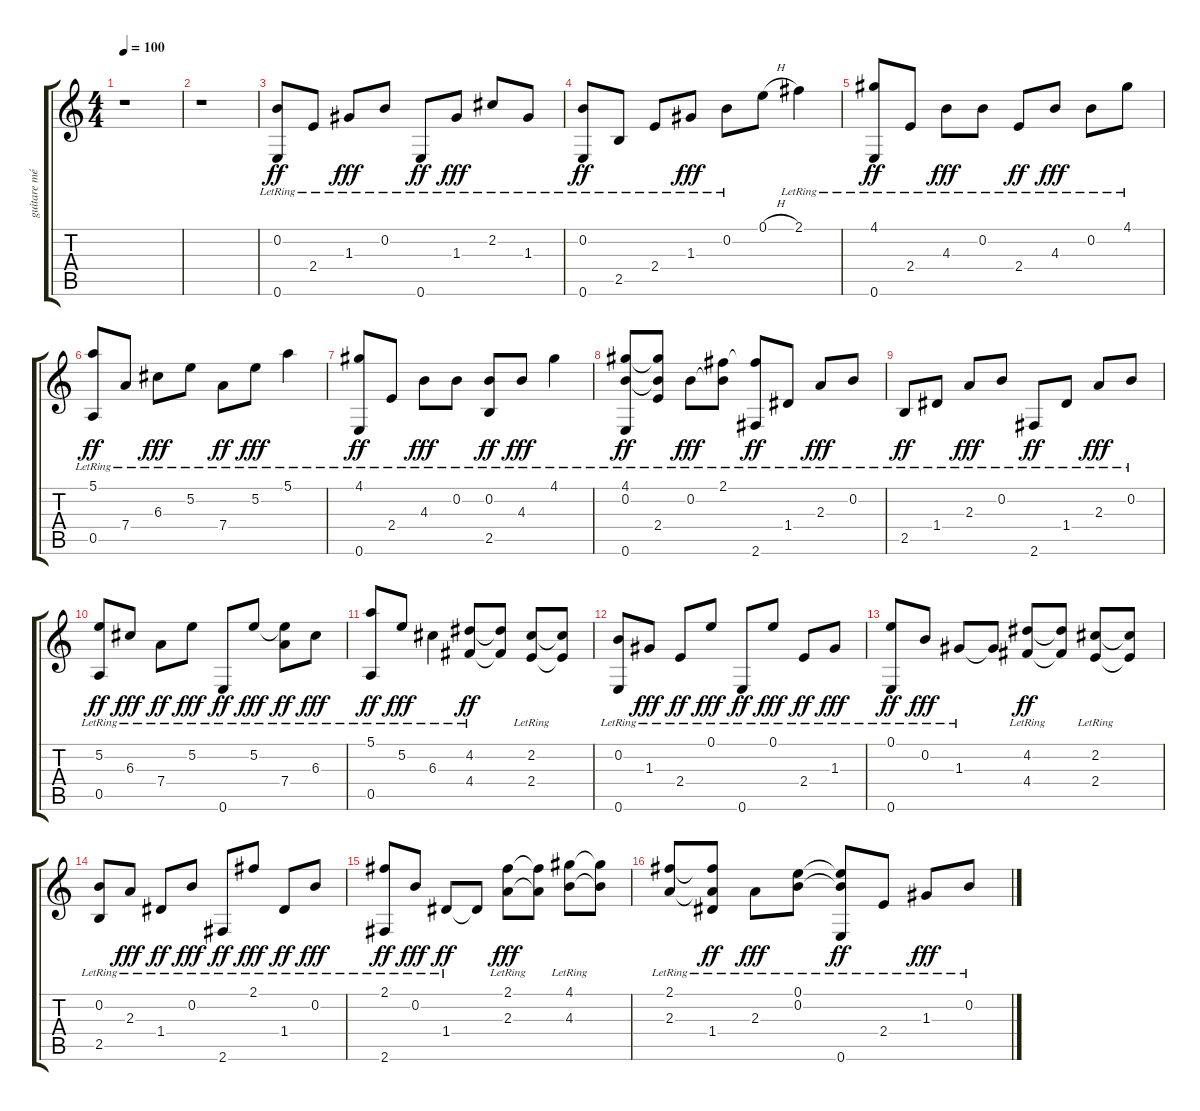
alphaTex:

\track ("guitare mélodique" "guitare mé") {instrument acousticguitarsteel}
\staff {score tabs}
\tuning (E4 B3 G3 D3 A2 E2) {hide}
\ts (4 4)
\tempo 100
\clef g2
\ks c
r.1{dy ff instrument acousticguitarsteel} |
r.1 |
(0.2{lr} 0.6{lr}).8 2.4{lr}.8 1.3{lr}.8{dy fff} 0.2{lr}.8 0.6{lr}.8{dy ff} 1.3{lr}.8{dy fff} 2.2{lr}.8 1.3{lr}.8 |
(0.2{lr} 0.6{lr}).8{dy ff} 2.5{lr}.8 2.4{lr}.8 1.3{lr}.8{dy fff} 0.2{lr}.8 0.1{h}.8 2.1{lr}.4 |
(4.1{lr} 0.6{lr}).8{dy ff} 2.4{lr}.8 4.3{lr}.8{dy fff} 0.2{lr}.8 2.4{lr}.8{dy ff} 4.3{lr}.8{dy fff} 0.2{lr}.8 4.1{lr}.8 |
(5.1{lr} 0.5{lr}).8{dy ff} 7.4{lr}.8 6.3{lr}.8{dy fff} 5.2{lr}.8 7.4{lr}.8{dy ff} 5.2{lr}.8{dy fff} 5.1{lr}.4 |
(4.1{lr} 0.6{lr}).8{dy ff} 2.4{lr}.8 4.3{lr}.8{dy fff} 0.2{lr}.8 (0.2{lr} 2.5{lr}).8{dy ff} 4.3{lr}.8{dy fff} 4.1{lr}.4 |
(4.1{lr} 0.2{lr} 0.6{lr}).8{dy ff} (4.1{t} 0.2{t} 2.4{lr}).8 0.2{lr}.8{dy fff} (2.1{lr} 0.2{t}).8 (2.1{t} 2.6{lr}).8{dy ff} 1.4{lr}.8 2.3{lr}.8{dy fff} 0.2{lr}.8 |
2.5{lr}.8{dy ff} 1.4{lr}.8 2.3{lr}.8{dy fff} 0.2{lr}.8 2.6{lr}.8{dy ff} 1.4{lr}.8 2.3{lr}.8{dy fff} 0.2{lr}.8 |
(5.2{lr} 0.5{lr}).8{dy ff} 6.3{lr}.8{dy fff} 7.4{lr}.8{dy ff} 5.2{lr}.8{dy fff} 0.6{lr}.8{dy ff} 5.2{lr}.8{dy fff} (5.2{t} 7.4{lr}).8{dy ff} 6.3{lr}.8{dy fff} |
(5.1{lr} 0.5{lr}).8{dy ff} 5.2{lr}.8{dy fff} 6.3{lr}.4 (4.2{lr} 4.4{lr}).8{dy ff} (4.2{t} 4.4{t}).8 (2.2{lr} 2.4{lr}).8 (2.2{t} 2.4{t}).8 |
(0.2{lr} 0.6{lr}).8 1.3{lr}.8{dy fff} 2.4{lr}.8{dy ff} 0.1{lr}.8{dy fff} 0.6{lr}.8{dy ff} 0.1{lr}.8{dy fff} 2.4{lr}.8{dy ff} 1.3{lr}.8{dy fff} |
(0.1{lr} 0.6{lr}).8{dy ff} 0.2{lr}.8{dy fff} 1.3{lr}.8 1.3{t}.8 (4.2{lr} 4.4{lr}).8{dy ff} (4.2{t} 4.4{t}).8 (2.2{lr} 2.4{lr}).8 (2.2{t} 2.4{t}).8 |
(0.2{lr} 2.5{lr}).8 2.3{lr}.8{dy fff} 1.4{lr}.8{dy ff} 0.2{lr}.8{dy fff} 2.6{lr}.8{dy ff} 2.1{lr}.8{dy fff} 1.4{lr}.8{dy ff} 0.2{lr}.8{dy fff} |
(2.1{lr} 2.6{lr}).8{dy ff} 0.2{lr}.8{dy fff} 1.4{lr}.8{dy ff} 1.4{t}.8 (2.1{lr} 2.3{lr}).8{dy fff} (2.1{t} 2.3{t}).8 (4.1{lr} 4.3{lr}).8 (4.1{t} 4.3{t}).8 |
(2.1{lr} 2.3{lr}).8 (2.1{t} 2.3{t} 1.4{lr}).8{dy ff} 2.3{lr}.8{dy fff} (0.1{lr} 0.2{lr}).8 (0.1{t} 0.2{t} 0.6{lr}).8{dy ff} 2.4{lr}.8 1.3{lr}.8{dy fff} 0.2{lr}.8
